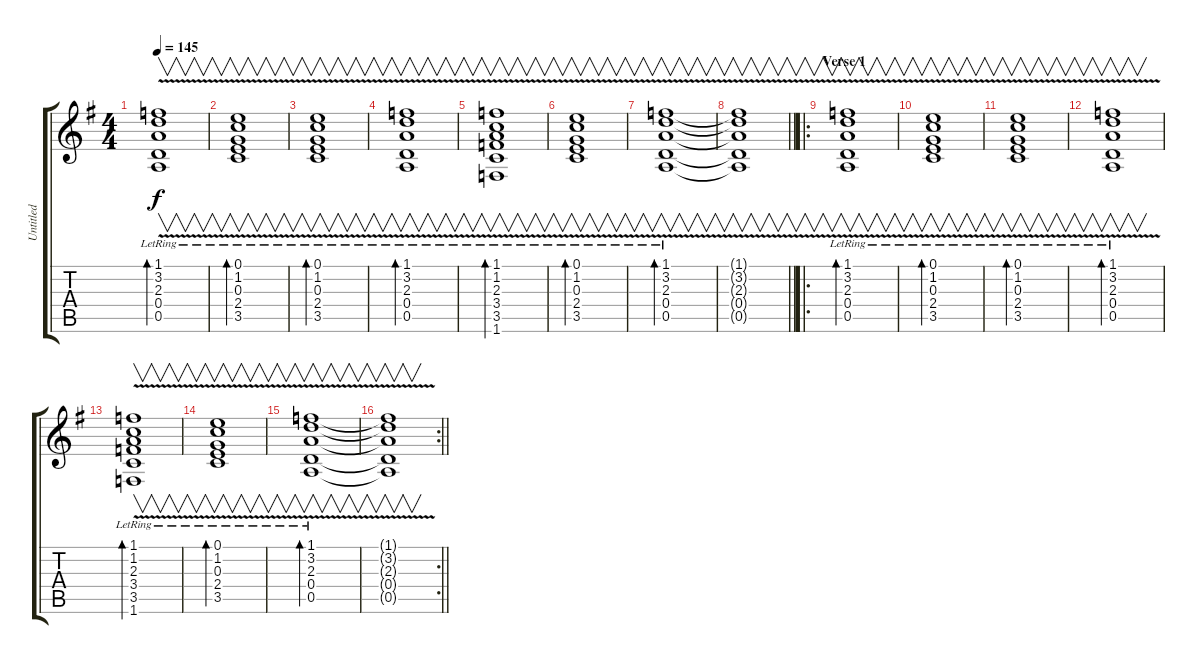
\track ("Untitled" "Untitled") {instrument electricguitarjazz}
\staff {score tabs}
\tuning (E4 B3 G3 D3 A2 E2) {hide}
\ts (4 4)
\tempo 145
\clef g2
\ks g
(1.1{v} 3.2{v lr} 2.3{v lr} 0.4{v lr} 0.5{v lr}).1{v bd 30 dy f instrument electricguitarjazz} |
(0.1{v lr} 1.2{v} 0.3{v lr} 2.4{v lr} 3.5{v lr}).1{v bd 30} |
(0.1{v} 1.2{v lr} 0.3{v lr} 2.4{v lr} 3.5{v lr}).1{v bd 30} |
(1.1{v} 3.2{v lr} 2.3{v lr} 0.4{v lr} 0.5{v lr}).1{v bd 30} |
(1.1{v lr} 1.2{v lr} 2.3{v} 3.4{v lr} 3.5{v lr} 1.6{v lr}).1{v bd 30} |
(0.1{v lr} 1.2{v lr} 0.3{v lr} 2.4{v} 3.5{v lr}).1{v bd 30} |
(1.1{v lr} 3.2{v lr} 2.3{v lr} 0.4{v lr} 0.5{v lr}).1{v bd 30} |
\barLineRight lightlight
(1.1{t} 3.2{t} 2.3{t} 0.4{t} 0.5{t}).1{v} |
\ro
\section ("" "Verse 1")
(1.1{v} 3.2{v lr} 2.3{v lr} 0.4{v lr} 0.5{v lr}).1{v bd 30} |
(0.1{v lr} 1.2{v} 0.3{v lr} 2.4{v lr} 3.5{v lr}).1{v bd 30} |
(0.1{v} 1.2{v lr} 0.3{v lr} 2.4{v lr} 3.5{v lr}).1{v bd 30} |
(1.1{v} 3.2{v lr} 2.3{v lr} 0.4{v lr} 0.5{v lr}).1{v bd 30} |
(1.1{v lr} 1.2{v lr} 2.3{v} 3.4{v lr} 3.5{v lr} 1.6{v lr}).1{v bd 30} |
(0.1{v lr} 1.2{v lr} 0.3{v lr} 2.4{v} 3.5{v lr}).1{v bd 30} |
(1.1{v lr} 3.2{v lr} 2.3{v lr} 0.4{v lr} 0.5{v lr}).1{v bd 30} |
\rc 2
\barLineRight lightlight
(1.1{t} 3.2{t} 2.3{t} 0.4{t} 0.5{t}).1{v}
